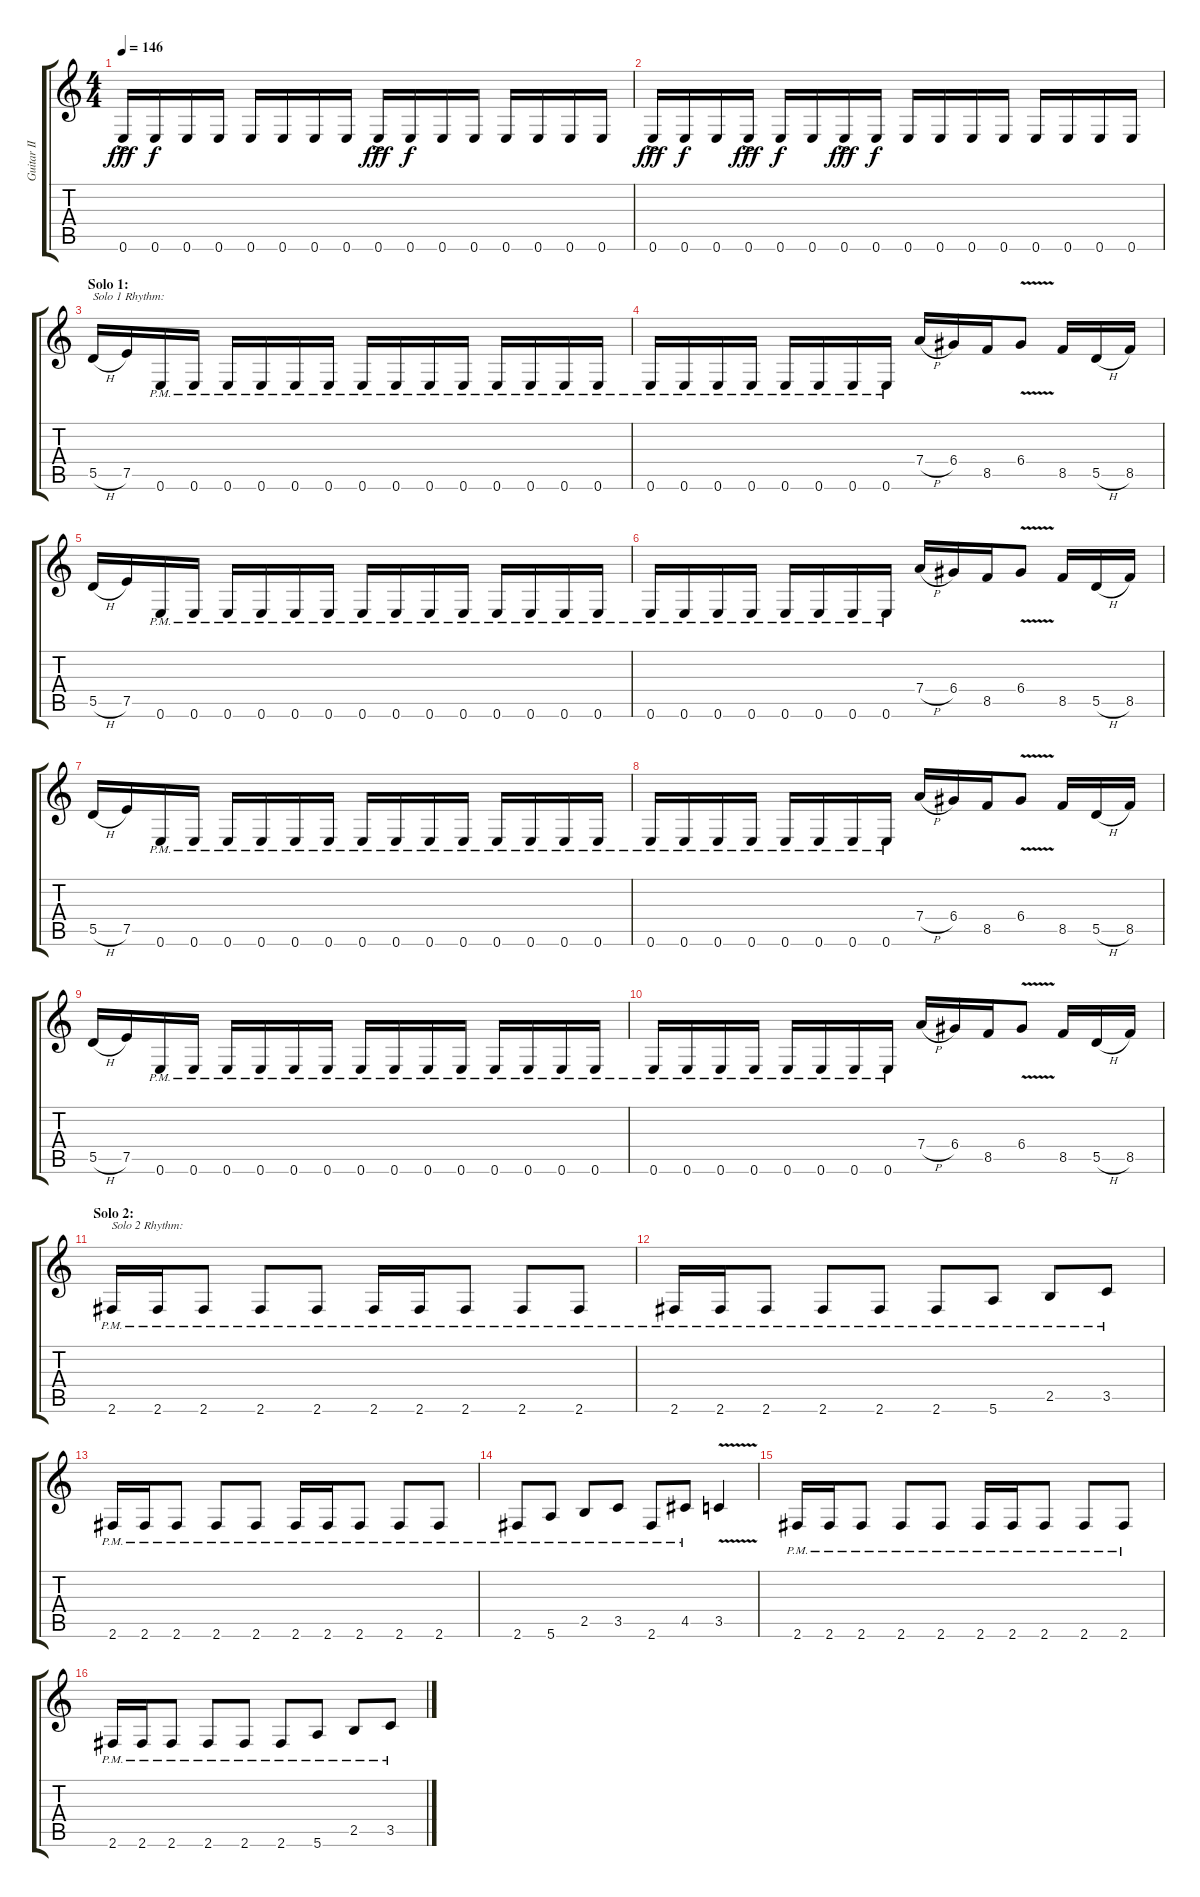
\track ("Guitar II" "Guitar II") {instrument distortionguitar}
\staff {score tabs}
\tuning (E4 B3 G3 D3 A2 E2) {hide}
\ts (4 4)
\tempo 146
\clef g2
\ks c
0.6{ac}.16{dy fff} 0.6.16{dy f} 0.6.16 0.6.16 0.6.16 0.6.16 0.6.16 0.6.16 0.6{ac}.16{dy fff} 0.6.16{dy f} 0.6.16 0.6.16 0.6.16 0.6.16 0.6.16 0.6.16 |
0.6{ac}.16{dy fff} 0.6.16{dy f} 0.6.16 0.6{ac}.16{dy fff} 0.6.16{dy f} 0.6.16 0.6{ac}.16{dy fff} 0.6.16{dy f} 0.6.16 0.6.16 0.6.16 0.6.16 0.6.16 0.6.16 0.6.16 0.6.16 |
\section ("" "Solo 1:")
5.5{h}.16{txt "Solo 1 Rhythm:"} 7.5.16 0.6{pm}.16 0.6{pm}.16 0.6{pm}.16 0.6{pm}.16 0.6{pm}.16 0.6{pm}.16 0.6{pm}.16 0.6{pm}.16 0.6{pm}.16 0.6{pm}.16 0.6{pm}.16 0.6{pm}.16 0.6{pm}.16 0.6{pm}.16 |
0.6{pm}.16 0.6{pm}.16 0.6{pm}.16 0.6{pm}.16 0.6{pm}.16 0.6{pm}.16 0.6{pm}.16 0.6{pm}.16 7.4{h}.16 6.4.16 8.5.16 6.4{v}.8 8.5.16 5.5{h}.16 8.5.16 |
5.5{h}.16 7.5.16 0.6{pm}.16 0.6{pm}.16 0.6{pm}.16 0.6{pm}.16 0.6{pm}.16 0.6{pm}.16 0.6{pm}.16 0.6{pm}.16 0.6{pm}.16 0.6{pm}.16 0.6{pm}.16 0.6{pm}.16 0.6{pm}.16 0.6{pm}.16 |
0.6{pm}.16 0.6{pm}.16 0.6{pm}.16 0.6{pm}.16 0.6{pm}.16 0.6{pm}.16 0.6{pm}.16 0.6{pm}.16 7.4{h}.16 6.4.16 8.5.16 6.4{v}.8 8.5.16 5.5{h}.16 8.5.16 |
5.5{h}.16 7.5.16 0.6{pm}.16 0.6{pm}.16 0.6{pm}.16 0.6{pm}.16 0.6{pm}.16 0.6{pm}.16 0.6{pm}.16 0.6{pm}.16 0.6{pm}.16 0.6{pm}.16 0.6{pm}.16 0.6{pm}.16 0.6{pm}.16 0.6{pm}.16 |
0.6{pm}.16 0.6{pm}.16 0.6{pm}.16 0.6{pm}.16 0.6{pm}.16 0.6{pm}.16 0.6{pm}.16 0.6{pm}.16 7.4{h}.16 6.4.16 8.5.16 6.4{v}.8 8.5.16 5.5{h}.16 8.5.16 |
5.5{h}.16 7.5.16 0.6{pm}.16 0.6{pm}.16 0.6{pm}.16 0.6{pm}.16 0.6{pm}.16 0.6{pm}.16 0.6{pm}.16 0.6{pm}.16 0.6{pm}.16 0.6{pm}.16 0.6{pm}.16 0.6{pm}.16 0.6{pm}.16 0.6{pm}.16 |
0.6{pm}.16 0.6{pm}.16 0.6{pm}.16 0.6{pm}.16 0.6{pm}.16 0.6{pm}.16 0.6{pm}.16 0.6{pm}.16 7.4{h}.16 6.4.16 8.5.16 6.4{v}.8 8.5.16 5.5{h}.16 8.5.16 |
\section ("" "Solo 2:")
2.6{pm}.16{txt "Solo 2 Rhythm:"} 2.6{pm}.16 2.6{pm}.8 2.6{pm}.8 2.6{pm}.8 2.6{pm}.16 2.6{pm}.16 2.6{pm}.8 2.6{pm}.8 2.6{pm}.8 |
2.6{pm}.16 2.6{pm}.16 2.6{pm}.8 2.6{pm}.8 2.6{pm}.8 2.6{pm}.8 5.6{pm}.8 2.5{pm}.8 3.5{pm}.8 |
2.6{pm}.16 2.6{pm}.16 2.6{pm}.8 2.6{pm}.8 2.6{pm}.8 2.6{pm}.16 2.6{pm}.16 2.6{pm}.8 2.6{pm}.8 2.6{pm}.8 |
2.6{pm}.8 5.6{pm}.8 2.5{pm}.8 3.5{pm}.8 2.6{pm}.8 4.5{pm}.8 3.5{v}.4 |
2.6{pm}.16 2.6{pm}.16 2.6{pm}.8 2.6{pm}.8 2.6{pm}.8 2.6{pm}.16 2.6{pm}.16 2.6{pm}.8 2.6{pm}.8 2.6{pm}.8 |
2.6{pm}.16 2.6{pm}.16 2.6{pm}.8 2.6{pm}.8 2.6{pm}.8 2.6{pm}.8 5.6{pm}.8 2.5{pm}.8 3.5{pm}.8
